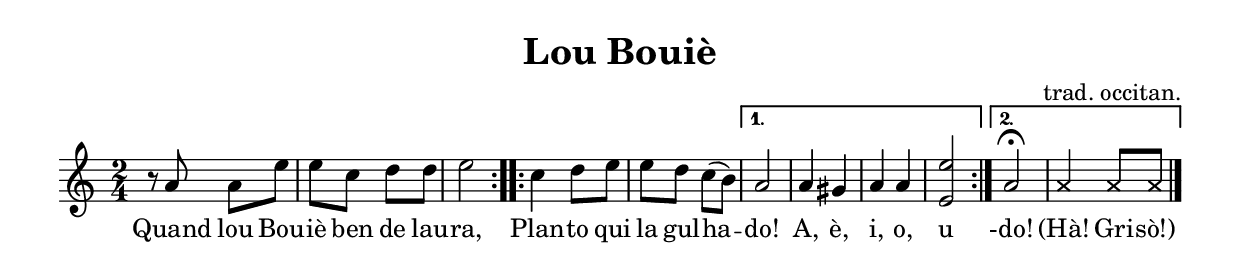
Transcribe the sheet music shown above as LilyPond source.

\version "2.8.1"
%#(ly:set-option (quote no-point-and-click))
%#(set-global-staff-size 18)

\header{
	title = "Lou Bouiè"
%	poet = "T: "
	composer = "trad. occitan."
%	instrument = "2 voc + git"
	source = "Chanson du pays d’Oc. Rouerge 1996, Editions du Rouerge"
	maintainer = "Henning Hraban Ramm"
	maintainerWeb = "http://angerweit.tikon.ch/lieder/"
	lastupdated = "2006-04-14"
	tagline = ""
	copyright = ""
}

global = {
	\clef treble
	\key a \minor
	\time 2/4
}

akkorde = \chordmode {
}

dynamics = \relative c {
	r1\mp
}

oberstimme = \relative c'' {
	\repeat volta 2 {
		r8 a a e' |
		e c d d |
		e2
	}
	\repeat volta 2 {
		c4 d8 e |
		e d c( b)
	}
	\alternative {
		{
			a2
			a4 gis |
			a a |
			<< e2 e'2 >>
		}
		{
			a,2\fermata
			\override NoteHead #'style = #'cross
			a4 a8 a
			\revert NoteHead #'style
		}
	}
	\bar "|."
}

textEins = \lyricmode {
	Quand lou Bou -- iè ben de lau -- ra,
	Plan -- to qui la gul -- ha -- do!
	A, è, i, o, u
	-do! (Hà! Gri -- sò!)
}

textZwei = \lyricmode {
	quand lou Bou -- iè ben de lau -- ra,
	Plan -- to qui la gul -- ha -- do!
}

% Papier-Ausgabe
\score {
	<<
		\context ChordNames {
			\germanChords
			\set chordChanges = ##t
			\akkorde
		}
		\context Staff = Oben <<
			\global
			\context Voice = "eins" \oberstimme
		>>
		\lyricsto "eins" \new Lyrics { \textEins }
	>>
	\layout { 
		indent = 0\cm
	}
}

% MIDI
\score {
	\unfoldRepeats {
		<<
			\context Staff = chords <<
				\set Staff.midiInstrument = "fx 4 (atmosphere)"
				\context Voice = chords {
					<< \dynamics \akkorde >>
				}
			>>
			\context Staff = ober <<
				\set Staff.midiInstrument = "violin"
				\context Voice = ober \oberstimme
			>>
		>>
	}
	\midi{ \tempo 4=120 }
}

%%% Local Variables:
%%% coding: utf-8
%%% End:

